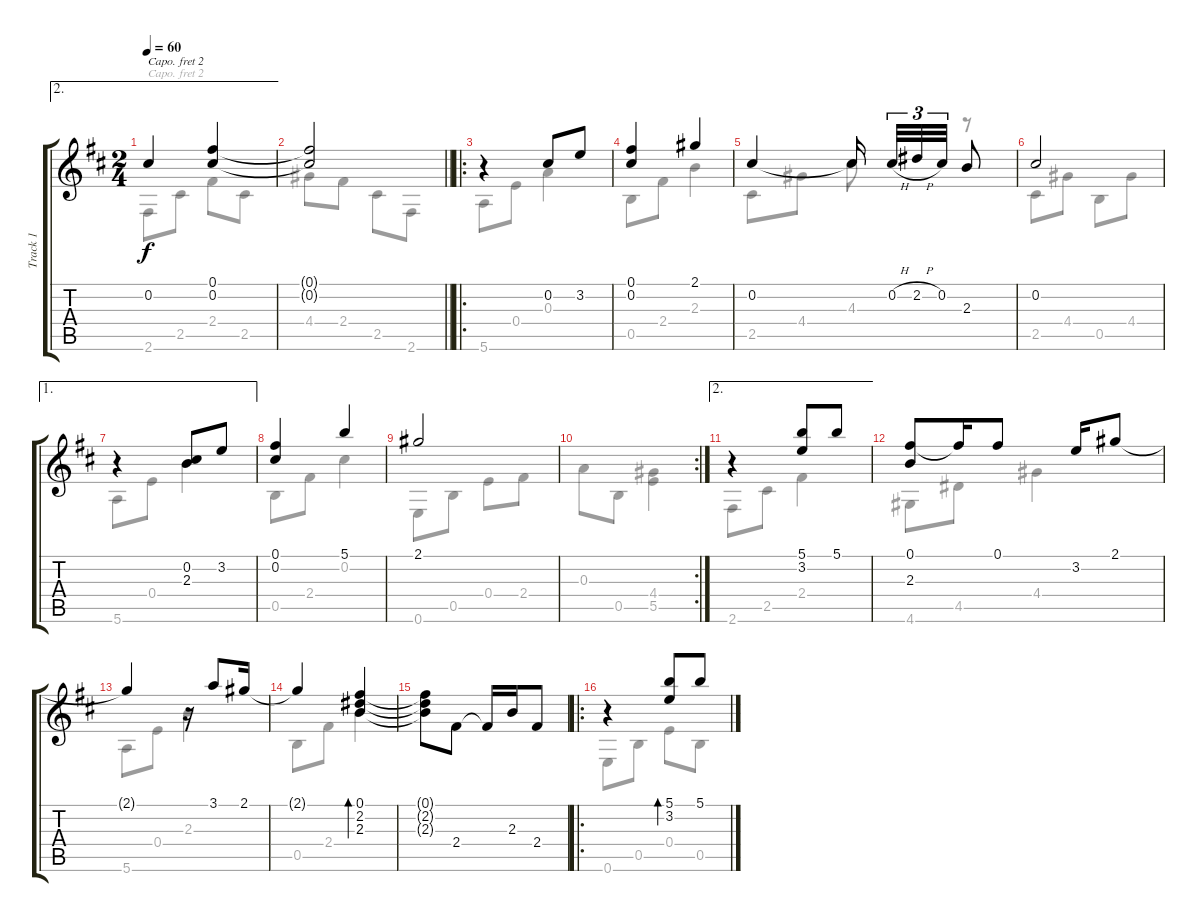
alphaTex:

\track ("Track 1" "Track 1") {instrument acousticguitarnylon}
\staff {score tabs}
\capo 2
\tuning (E4 B3 G3 D3 A2 D2) {hide}
\voice
\ae 2
\ts (2 4)
\tempo 60
\clef g2
\ks d
0.2.4{dy f} (0.1 0.2).4 |
\barLineRight lightlight
(0.1{t} 0.2{t}).2 |
\ro
r.4 0.2.8 3.2.8 |
(0.1 0.2).4 2.1.4 |
0.2.4 0.2{t}.16{beam splitsecondary} 0.2{h}.32{tu (3 2)} 2.2{h}.32{tu (3 2)} 0.2.32{tu (3 2)} 2.3.8 |
0.2.2 |
\ae 1
r.4 (0.2 2.3).8 3.2.8 |
(0.1 0.2).4 5.1.4 |
2.1.2 |
\rc 2
|
\ae 2
r.4 (5.1 3.2).8 5.1.8 |
(0.1 2.3).8 0.1{t}.16 0.1.8 3.2.16 2.1.8 |
2.1{t}.4 r.16 3.1.8 2.1.16 |
2.1{t}.4 (0.1 2.2 2.3).4{bd 240} |
(0.1{t} 2.2{t} 2.3{t}).8 2.4.8 2.4{t}.16 2.3.16 2.4.8 |
\ro
r.4 (5.1 3.2).8{bd 240} 5.1.8
\voice
\clef g2
\ottava regular
\simile none
\ks d
2.6.8{dy f} 2.5.8 2.4.8 2.5.8 |
\barLineRight lightlight
4.4.8 2.4.8 2.5.8 2.6.8 |
5.6.8 0.4.8 0.3.4 |
0.5.8 2.4.8 2.3.4 |
2.5.8 4.4.8 4.3.8 r.8 |
2.5.8 4.4.8 0.5.8 4.4.8 |
5.6.8 0.4.8 2.3.4 |
0.5.8 2.4.8 0.2.4 |
0.6.8 0.5.8 0.4.8 2.4.8 |
0.3.8 0.5.8 (4.4 5.5).4 |
2.6.8 2.5.8 2.4.4 |
4.6.8 4.5.8 4.4.4 |
5.6.8 0.4.8 2.3.4 |
0.5.8 2.4.8 2.3.4 |
|
0.6.8 0.5.8 0.4.8 0.5.8
